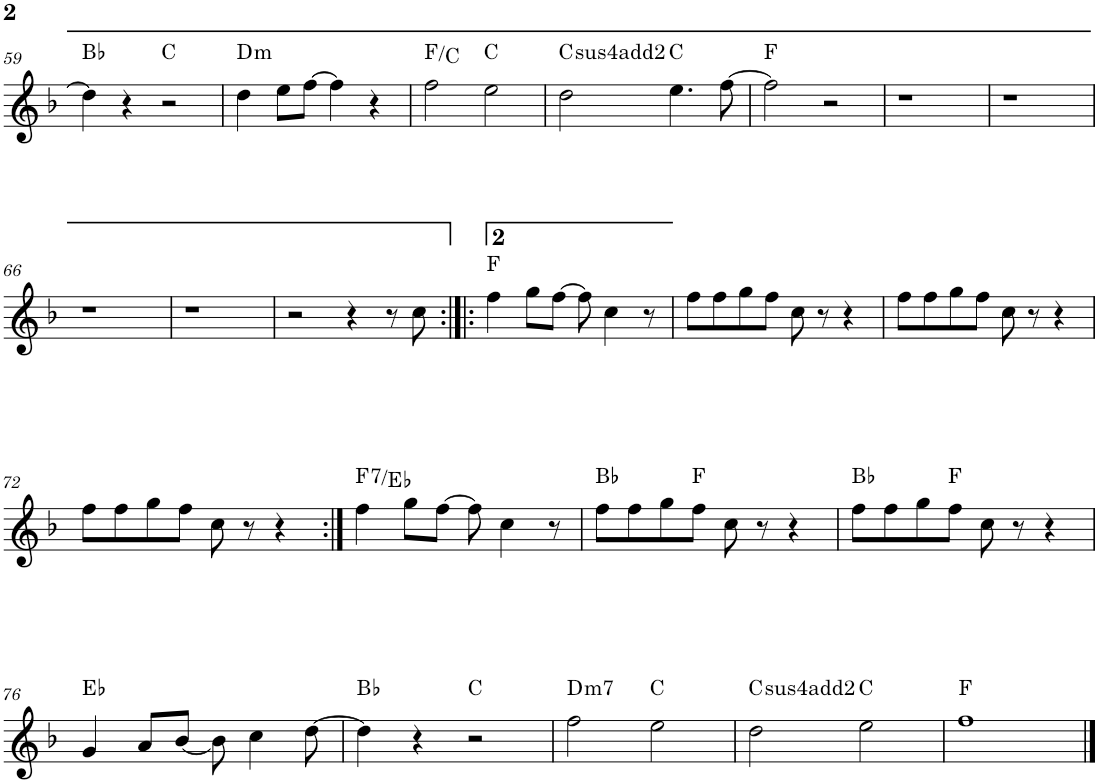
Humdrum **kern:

**kern	**harte
*part1	*part1
*staff1	*
*I"P1	*
!!LO:PB:g=z
*clefG2	*
*k[b-]	*
*F:	*
*M4/4	*
=59	=59
4dd\]	Bb:maj
4r	.
2r	C:maj
=60	=60
!	!LO:H:kt=m
4dd\	D:min
8ee\L	.
[>8ff\J	.
4ff\]	.
4r	.
=61	=61
2ff\	F:maj/5
2ee\	C:maj
=62	=62
!	!LO:H:kt=4
2dd\	C:sus4(2)
4.ee\	C:maj
[>8ff\	.
=63	=63
2ff\]	F:maj
2r	.
=64	=64
1r	.
=65	=65
1r	.
!!LO:LB:g=z
=66	=66
1r	.
=67	=67
1r	.
=68	=68
2r	.
4r	.
8r	.
8cc\	.
=69:|!|:	=69:|!|:
4ff\	F:maj
8gg\L	.
[>8ff\J	.
8ff\]	.
4cc\	.
8r	.
=70	=70
8ff\L	.
8ff\	.
8gg\	.
8ff\J	.
8cc\	.
8r	.
4r	.
=71	=71
8ff\L	.
8ff\	.
8gg\	.
8ff\J	.
8cc\	.
8r	.
4r	.
!!LO:LB:g=z
=72	=72
8ff\L	.
8ff\	.
8gg\	.
8ff\J	.
8cc\	.
8r	.
4r	.
=73:|!	=73:|!
!	!LO:H:kt=7
4ff\	F:7/b7
8gg\L	.
[>8ff\J	.
8ff\]	.
4cc\	.
8r	.
=74	=74
8ff\L	Bb:maj
8ff\	.
8gg\	.
8ff\J	F:maj
8cc\	.
8r	.
4r	.
=75	=75
8ff\L	Bb:maj
8ff\	.
8gg\	.
8ff\J	F:maj
8cc\	.
8r	.
4r	.
!!LO:LB:g=z
=76	=76
4g/	Eb:maj
8a/L	.
[<8b-/J	.
8b-\]	.
4cc\	.
[>8dd\	.
=77	=77
4dd\]	Bb:maj
4r	.
2r	C:maj
=78	=78
!	!LO:H:kt=m7
2ff\	D:min7
2ee\	C:maj
=79	=79
!	!LO:H:kt=4
2dd\	C:sus4(2)
2ee\	C:maj
=80	=80
1ff	F:maj
==	==
*-	*-
